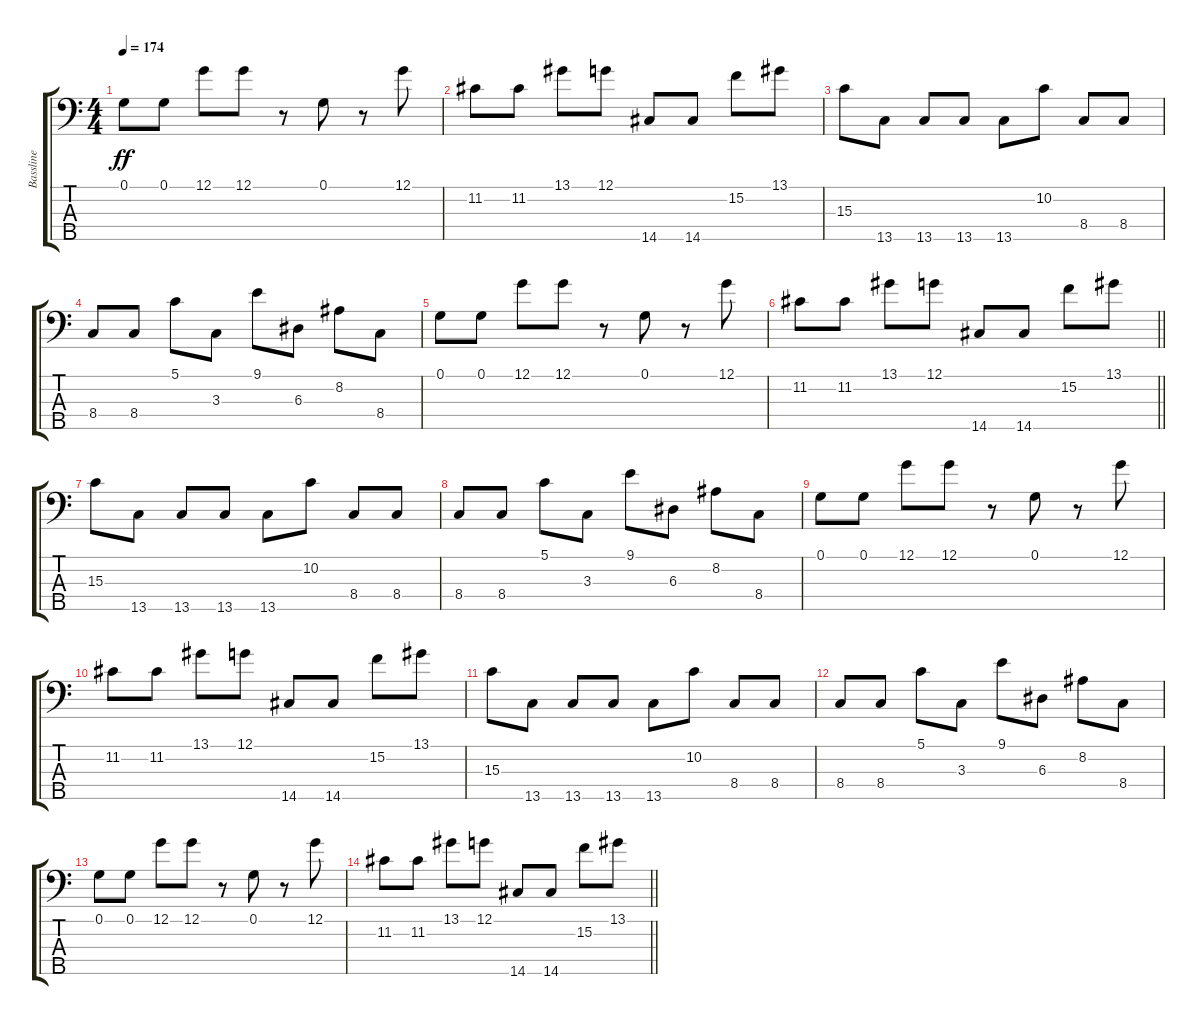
\track ("Bassline" "Bassline") {instrument electricbassfinger}
\staff {score tabs}
\tuning (G2 D2 A1 E1 B0) {hide}
\ts (4 4)
\tempo 174
\clef f4
\ks c
0.1.8{dy ff} 0.1.8 12.1.8 12.1.8 r.8 0.1.8 r.8 12.1.8 |
11.2.8 11.2.8 13.1.8 12.1.8 14.5.8 14.5.8 15.2.8 13.1.8 |
15.3.8 13.5.8 13.5.8 13.5.8 13.5.8 10.2.8 8.4.8 8.4.8 |
8.4.8 8.4.8 5.1.8 3.3.8 9.1.8 6.3.8 8.2.8 8.4.8 |
0.1.8 0.1.8 12.1.8 12.1.8 r.8 0.1.8 r.8 12.1.8 |
\barLineRight lightlight
11.2.8 11.2.8 13.1.8 12.1.8 14.5.8 14.5.8 15.2.8 13.1.8 |
15.3.8 13.5.8 13.5.8 13.5.8 13.5.8 10.2.8 8.4.8 8.4.8 |
8.4.8 8.4.8 5.1.8 3.3.8 9.1.8 6.3.8 8.2.8 8.4.8 |
0.1.8 0.1.8 12.1.8 12.1.8 r.8 0.1.8 r.8 12.1.8 |
11.2.8 11.2.8 13.1.8 12.1.8 14.5.8 14.5.8 15.2.8 13.1.8 |
15.3.8 13.5.8 13.5.8 13.5.8 13.5.8 10.2.8 8.4.8 8.4.8 |
8.4.8 8.4.8 5.1.8 3.3.8 9.1.8 6.3.8 8.2.8 8.4.8 |
0.1.8 0.1.8 12.1.8 12.1.8 r.8 0.1.8 r.8 12.1.8 |
\barLineRight lightlight
11.2.8 11.2.8 13.1.8 12.1.8 14.5.8 14.5.8 15.2.8 13.1.8
